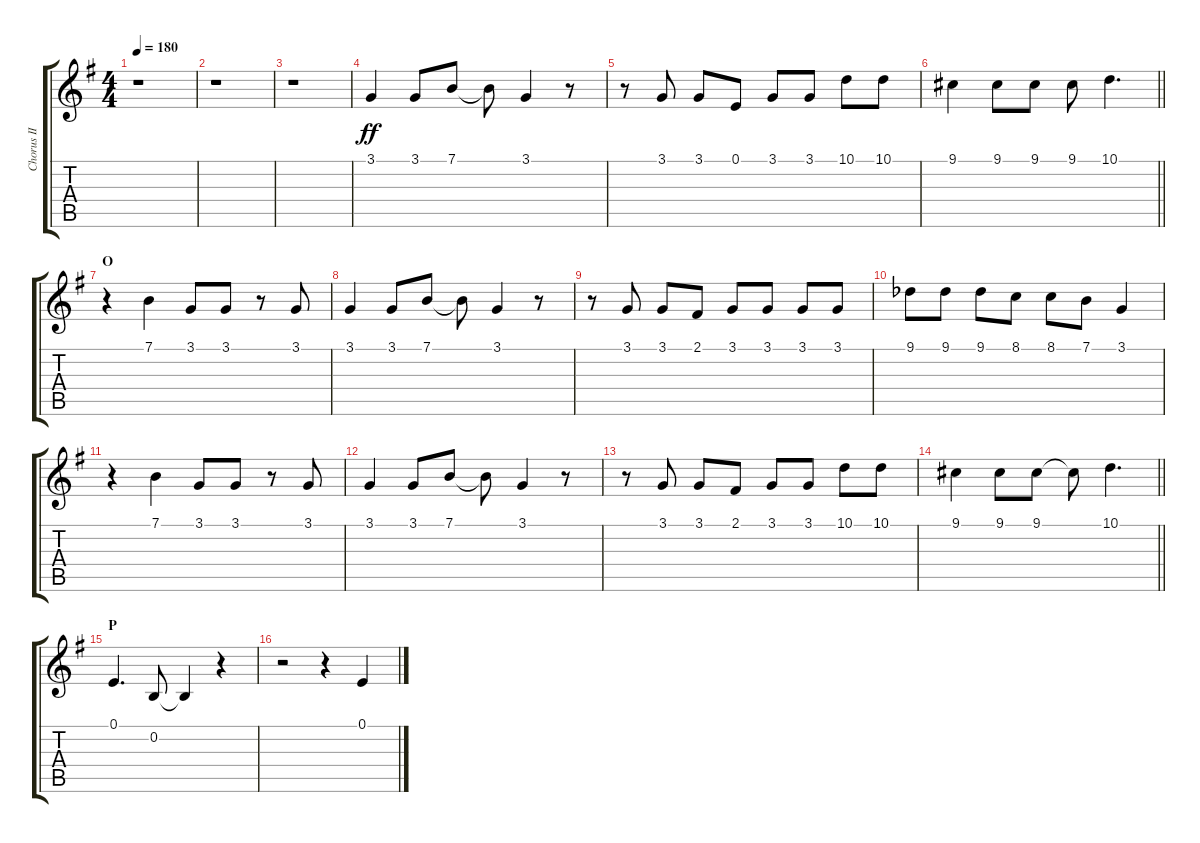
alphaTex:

\track ("Chorus II" "Chorus II") {instrument voiceoohs}
\staff {score tabs}
\tuning (E4 B3 G3 D3 A2 E2) {hide}
\ts (4 4)
\tempo 180
\clef g2
\ks g
r.1{dy ff} |
r.1 |
r.1 |
3.1.4 3.1.8 7.1.8 7.1{t}.8 3.1.4 r.8 |
r.8 3.1.8 3.1.8 0.1.8 3.1.8 3.1.8 10.1.8 10.1.8 |
\barLineRight lightlight
9.1.4 9.1.8 9.1.8 9.1.8 10.1.4{d} |
\section ("" "O")
r.4 7.1.4 3.1.8 3.1.8 r.8 3.1.8 |
3.1.4 3.1.8 7.1.8 7.1{t}.8 3.1.4 r.8 |
r.8 3.1.8 3.1.8 2.1.8 3.1.8 3.1.8 3.1.8 3.1.8 |
9.1{acc b}.8 9.1{acc b}.8 9.1{acc b}.8 8.1.8 8.1.8 7.1.8 3.1.4 |
r.4 7.1.4 3.1.8 3.1.8 r.8 3.1.8 |
3.1.4 3.1.8 7.1.8 7.1{t}.8 3.1.4 r.8 |
r.8 3.1.8 3.1.8 2.1.8 3.1.8 3.1.8 10.1.8 10.1.8 |
\barLineRight lightlight
9.1.4 9.1.8 9.1.8 9.1{t}.8 10.1.4{d} |
\section ("" "P")
0.1.4{d} 0.2.8 0.2{t}.4 r.4 |
r.2 r.4 0.1.4
